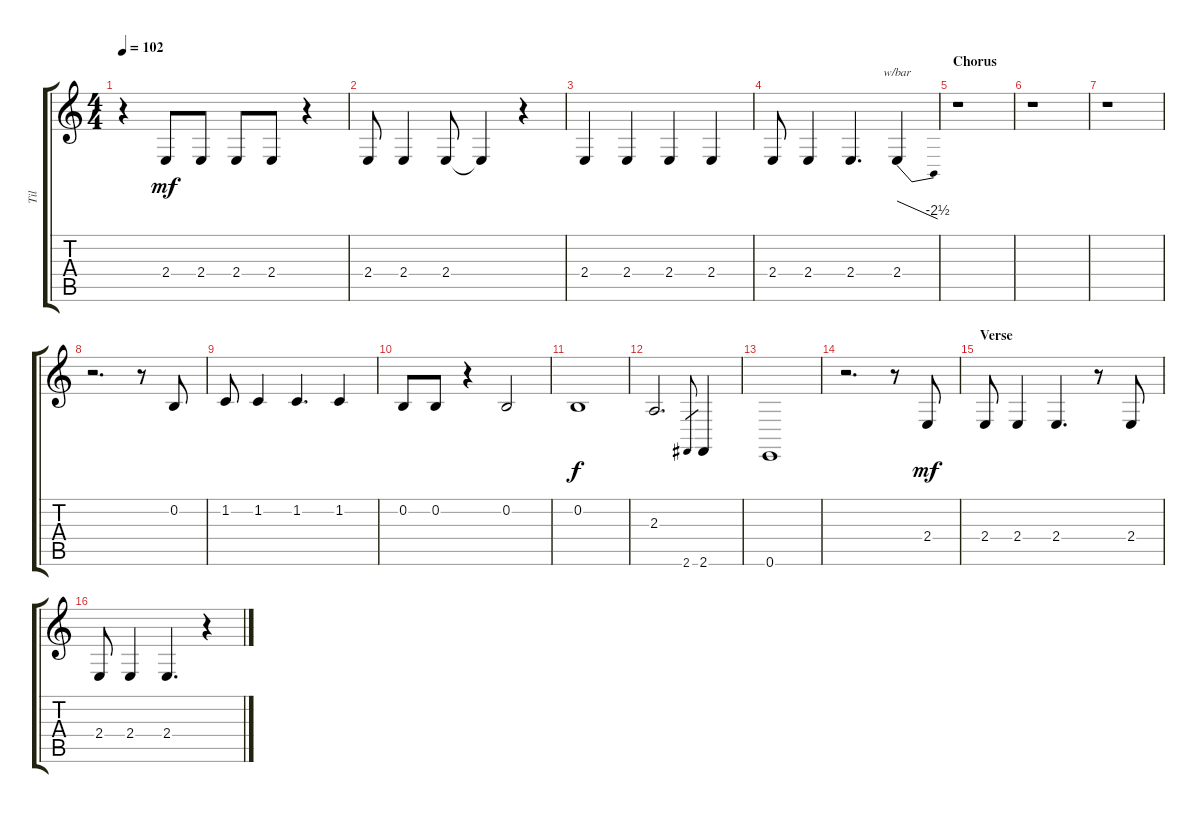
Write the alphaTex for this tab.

\track ("Til" "Til") {instrument acousticgrandpiano}
\staff {score tabs}
\tuning (E4 B3 G3 D3 A2 E2) {hide}
\ts (4 4)
\tempo 102
\clef g2
\ks c
r.4{dy mf} 2.4.8 2.4.8 2.4.8 2.4.8 r.4 |
2.4.8 2.4.4 2.4.8 2.4{t}.4 r.4 |
2.4.4 2.4.4 2.4.4 2.4.4 |
2.4.8 2.4.4 2.4.4{d} 2.4.4{tbe (dive default 0 0 60 -10)} |
\section ("" "Chorus")
r.1 |
r.1 |
r.1 |
r.2{d} r.8 0.2.8 |
1.2.8 1.2.4 1.2.4{d} 1.2.4 |
0.2.8 0.2.8 r.4 0.2.2 |
0.2.1{dy f} |
2.3.2{d} 2.6.8{gr} 2.6.4 |
0.6.1 |
r.2{d} r.8 2.4.8{dy mf} |
\section ("" "Verse")
2.4.8 2.4.4 2.4.4{d} r.8 2.4.8 |
2.4.8 2.4.4 2.4.4{d} r.4
